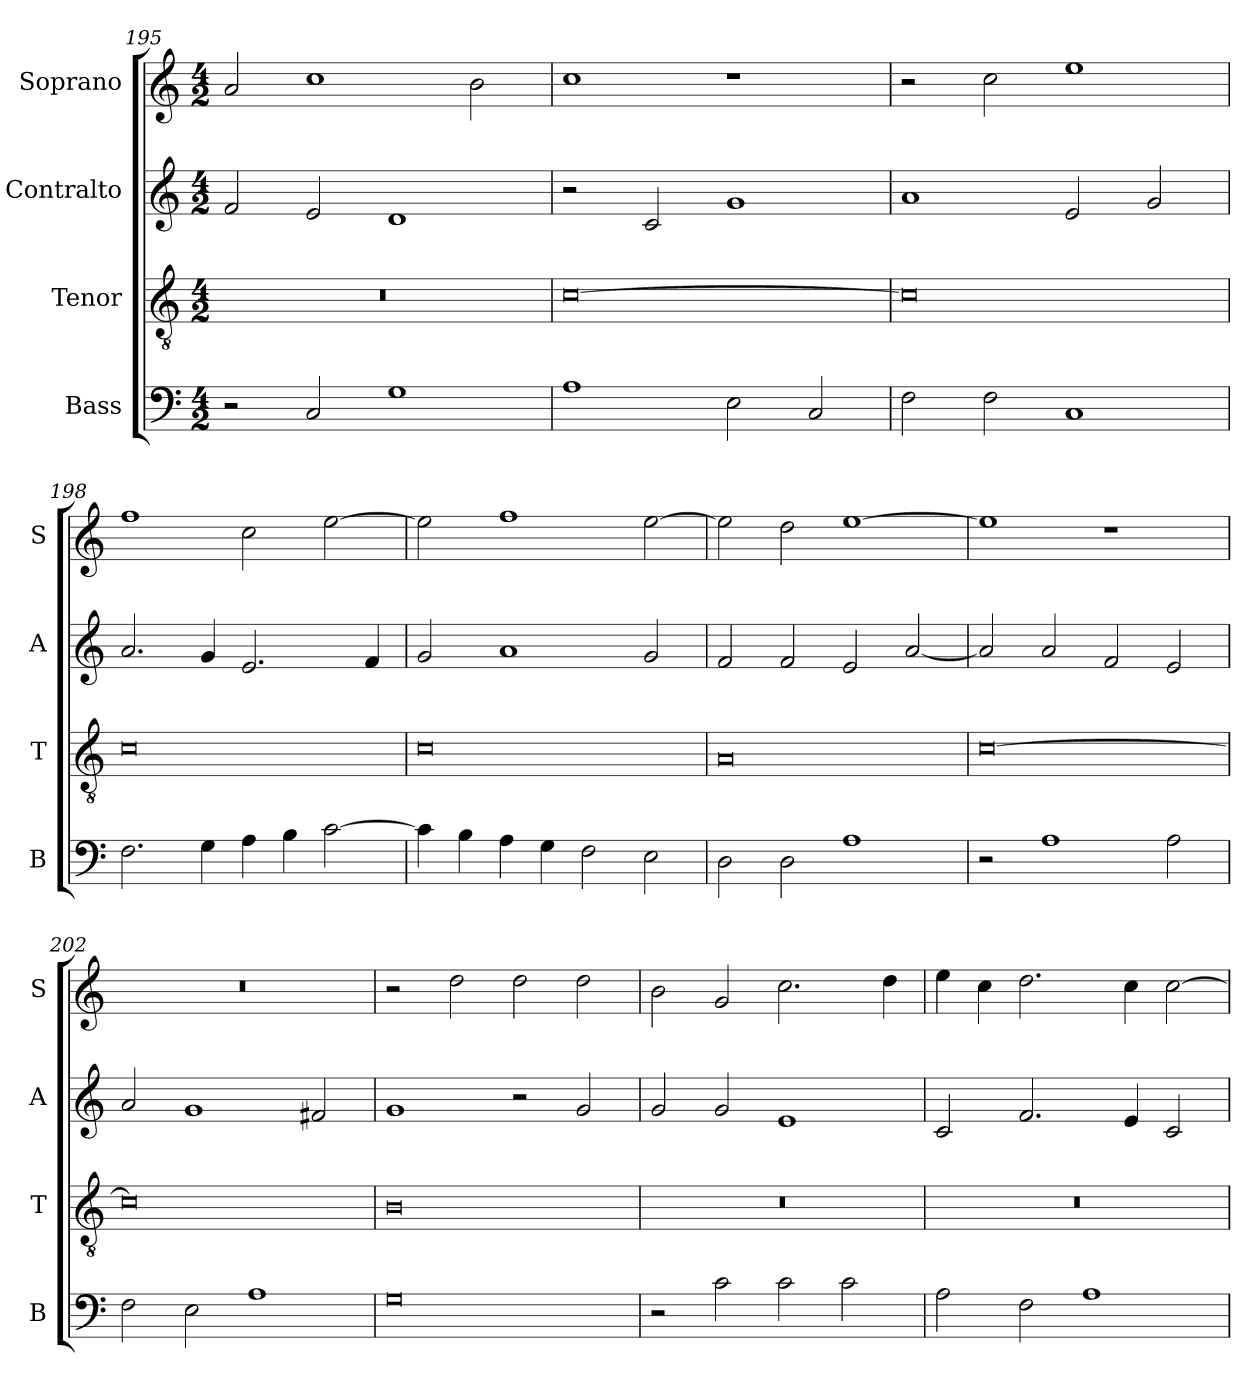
**kern	**kern	**kern	**kern
*part4	*part3	*part2	*part1
*staff4	*staff3	*staff2	*staff1
*I"Bass	*I"Tenor	*I"Contralto	*I"Soprano
*I'B	*I'T	*I'A	*I'S
*clefF4	*clefGv2	*clefG2	*clefG2
*k[]	*k[]	*k[]	*k[]
*G:mix	*G:mix	*G:mix	*G:mix
*M4/2	*M4/2	*M4/2	*M4/2
=195	=195	=195	=195
2r	0r	2f	2a
2C	.	2e	1cc
1G	.	1d	.
.	.	.	2b
=196	=196	=196	=196
1A	[0c	2r	1cc
.	.	2c	.
2E	.	1g	1r
2C	.	.	.
=197	=197	=197	=197
2F	0c]	1a	2r
2F	.	.	2cc
1C	.	2e	1ee
.	.	2g	.
=198	=198	=198	=198
2.F	0c	2.a	1ff
4G	.	4g	.
4A	.	2.e	2cc
4B	.	.	.
[2c	.	.	[2ee
.	.	4f	.
=199	=199	=199	=199
4c]	0c	2g	2ee]
4B	.	.	.
4A	.	1a	1ff
4G	.	.	.
2F	.	.	.
2E	.	2g	[2ee
=200	=200	=200	=200
2D	0A	2f	2ee]
2D	.	2f	2dd
1A	.	2e	[1ee
.	.	[2a	.
=201	=201	=201	=201
2r	[0c	2a]	1ee]
1A	.	2a	.
.	.	2f	1r
2A	.	2e	.
=202	=202	=202	=202
2F	0c]	2a	0r
2E	.	1g	.
1A	.	.	.
.	.	2f#X	.
=203	=203	=203	=203
0G	0B	1g	2r
.	.	.	2dd
.	.	2r	2dd
.	.	2g	2dd
=204	=204	=204	=204
2r	0r	2g	2b
2c	.	2g	2g
2c	.	1e	2.cc
2c	.	.	.
.	.	.	4dd
=205	=205	=205	=205
2A	0r	2c	4ee
.	.	.	4cc
2F	.	2.f	2.dd
1A	.	.	.
.	.	4e	4cc
.	.	2c	[2cc
=	=	=	=
*-	*-	*-	*-
